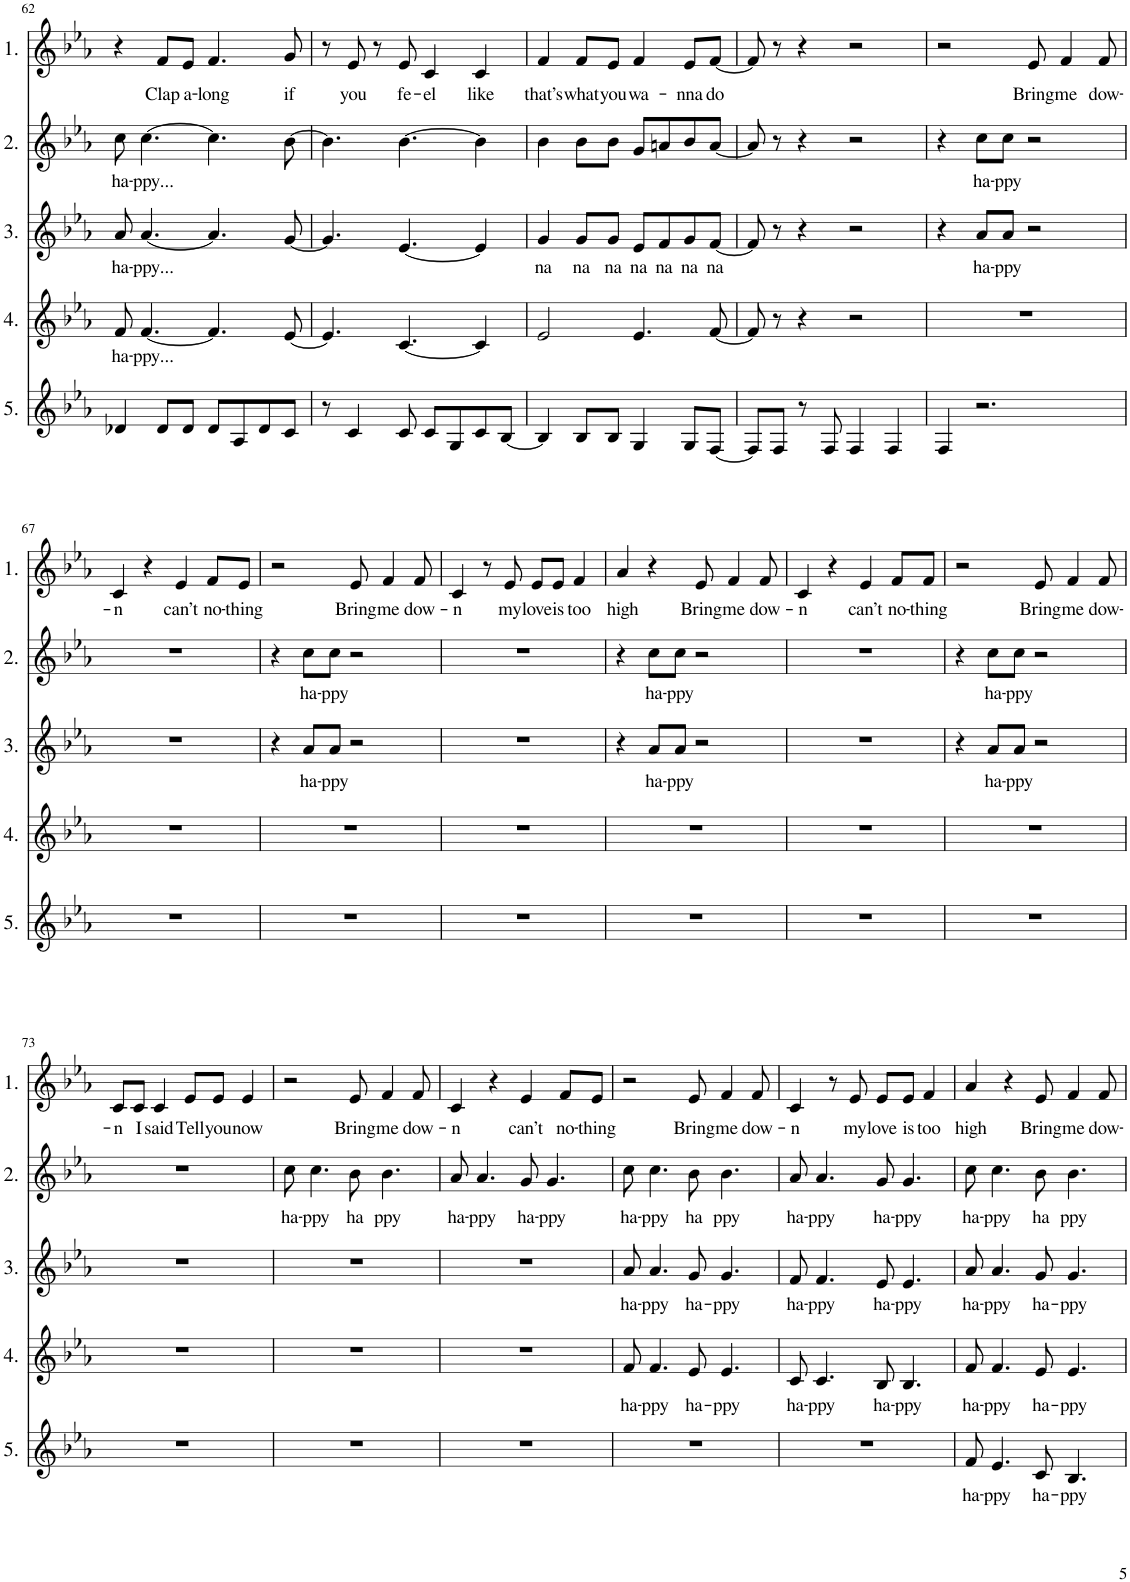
**kern	**text	**kern	**text	**kern	**text	**kern	**text	**kern	**text
*part5	*part5	*part4	*part4	*part3	*part3	*part2	*part2	*part1	*part1
*staff5	*staff5	*staff4	*staff4	*staff3	*staff3	*staff2	*staff2	*staff1	*staff1
*I"5.	*	*I"4.	*	*I"3.	*	*I"2.	*	*I"1.	*
!!LO:PB:g=z
*clefG2	*	*clefG2	*	*clefG2	*	*clefG2	*	*clefG2	*
*	*	*	*	*	*	*	*	*Trd1c2	*
*k[b-e-a-]	*	*k[b-e-a-]	*	*k[b-e-a-]	*	*k[b-e-a-]	*	*k[b-e-a-]	*
*M4/4	*	*M4/4	*	*M4/4	*	*M4/4	*	*M4/4	*
=62	=62	=62	=62	=62	=62	=62	=62	=62	=62
!	!	!	!LO:LY:b	!	!LO:LY:b	!	!LO:LY:b	!	!
4d-X/	.	8f/	ha-	8a-/	ha-	8cc\	ha-	4r	.
!	!	!	!LO:LY:b	!	!LO:LY:b	!	!LO:LY:b	!	!
.	.	[4.f/	-ppy...	[4.a-/	-ppy...	[4.cc\	-ppy...	.	.
!	!	!	!	!	!	!	!	!	!LO:LY:b
8d-/L	.	.	.	.	.	.	.	8f/L	Clap
!	!	!	!	!	!	!	!	!	!LO:LY:b
8d-/J	.	.	.	.	.	.	.	8e-/J	a-
!	!	!	!	!	!	!	!	!	!LO:LY:b
8d-/L	.	4.f/]	.	4.a-/]	.	4.cc\]	.	4.f/	-long
8A-/	.	.	.	.	.	.	.	.	.
8d-/	.	.	.	.	.	.	.	.	.
!	!	!	!	!	!	!	!	!	!LO:LY:b
8c/J	.	[8e-/	.	[8g/	.	[8b-\	.	8g/	if
=63	=63	=63	=63	=63	=63	=63	=63	=63	=63
8r	.	4.e-/]	.	4.g/]	.	4.b-\]	.	8r	.
!	!	!	!	!	!	!	!	!	!LO:LY:b
4c/	.	.	.	.	.	.	.	8e-/	you
.	.	.	.	.	.	.	.	8r	.
!	!	!	!	!	!	!	!	!	!LO:LY:b
8c/	.	[4.c/	.	[4.e-/	.	[4.b-\	.	8e-/	fe-
!	!	!	!	!	!	!	!	!	!LO:LY:b
8c/L	.	.	.	.	.	.	.	4c/	-el
8G/	.	.	.	.	.	.	.	.	.
!	!	!	!	!	!	!	!	!	!LO:LY:b
8c/	.	4c/]	.	4e-/]	.	4b-\]	.	4c/	like
[8B-/J	.	.	.	.	.	.	.	.	.
=64	=64	=64	=64	=64	=64	=64	=64	=64	=64
!	!	!	!	!	!LO:LY:b	!	!	!	!LO:LY:b
4B-/]	.	2e-/	.	4g/	na	4b-\	.	4f/	that’s
!	!	!	!	!	!LO:LY:b	!	!	!	!LO:LY:b
8B-/L	.	.	.	8g/L	na	8b-\L	.	8f/L	what
!	!	!	!	!	!LO:LY:b	!	!	!	!LO:LY:b
8B-/J	.	.	.	8g/J	na	8b-\J	.	8e-/J	you
!	!	!	!	!	!LO:LY:b	!	!	!	!LO:LY:b
4G/	.	4.e-/	.	8e-/L	na	8g/L	.	4f/	wa-
!	!	!	!	!	!LO:LY:b	!	!	!	!
.	.	.	.	8f/	na	8an/	.	.	.
!	!	!	!	!	!LO:LY:b	!	!	!	!LO:LY:b
8G/L	.	.	.	8g/	na	8b-/	.	8e-/L	-nna
!	!	!	!	!	!LO:LY:b	!	!	!	!LO:LY:b
[8F/J	.	[8f/	.	[8f/J	na	[8a/J	.	[8f/J	do
=65	=65	=65	=65	=65	=65	=65	=65	=65	=65
8F/L]	.	8f/]	.	8f/]	.	8a/]	.	8f/]	.
8F/J	.	8r	.	8r	.	8r	.	8r	.
8r	.	4r	.	4r	.	4r	.	4r	.
8F/	.	.	.	.	.	.	.	.	.
4F/	.	2r	.	2r	.	2r	.	2r	.
4F/	.	.	.	.	.	.	.	.	.
=66	=66	=66	=66	=66	=66	=66	=66	=66	=66
4F/	.	1r	.	4r	.	4r	.	2r	.
!	!	!	!	!	!LO:LY:b	!	!LO:LY:b	!	!
2.r	.	.	.	8a-/L	ha-	8cc\L	ha-	.	.
!	!	!	!	!	!LO:LY:b	!	!LO:LY:b	!	!
.	.	.	.	8a-/J	-ppy	8cc\J	-ppy	.	.
!	!	!	!	!	!	!	!	!	!LO:LY:b
.	.	.	.	2r	.	2r	.	8e-/	Bring
!	!	!	!	!	!	!	!	!	!LO:LY:b
.	.	.	.	.	.	.	.	4f/	me
!	!	!	!	!	!	!	!	!	!LO:LY:b
.	.	.	.	.	.	.	.	8f/	dow-
!!LO:LB:g=z
=67	=67	=67	=67	=67	=67	=67	=67	=67	=67
!	!	!	!	!	!	!	!	!	!LO:LY:b
1r	.	1r	.	1r	.	1r	.	4c/	-n
.	.	.	.	.	.	.	.	4r	.
!	!	!	!	!	!	!	!	!	!LO:LY:b
.	.	.	.	.	.	.	.	4e-/	can’t
!	!	!	!	!	!	!	!	!	!LO:LY:b
.	.	.	.	.	.	.	.	8f/L	no-
!	!	!	!	!	!	!	!	!	!LO:LY:b
.	.	.	.	.	.	.	.	8e-/J	-thing
=68	=68	=68	=68	=68	=68	=68	=68	=68	=68
1r	.	1r	.	4r	.	4r	.	2r	.
!	!	!	!	!	!LO:LY:b	!	!LO:LY:b	!	!
.	.	.	.	8a-/L	ha-	8cc\L	ha-	.	.
!	!	!	!	!	!LO:LY:b	!	!LO:LY:b	!	!
.	.	.	.	8a-/J	-ppy	8cc\J	-ppy	.	.
!	!	!	!	!	!	!	!	!	!LO:LY:b
.	.	.	.	2r	.	2r	.	8e-/	Bring
!	!	!	!	!	!	!	!	!	!LO:LY:b
.	.	.	.	.	.	.	.	4f/	me
!	!	!	!	!	!	!	!	!	!LO:LY:b
.	.	.	.	.	.	.	.	8f/	dow-
=69	=69	=69	=69	=69	=69	=69	=69	=69	=69
!	!	!	!	!	!	!	!	!	!LO:LY:b
1r	.	1r	.	1r	.	1r	.	4c/	-n
.	.	.	.	.	.	.	.	8r	.
!	!	!	!	!	!	!	!	!	!LO:LY:b
.	.	.	.	.	.	.	.	8e-/	my
!	!	!	!	!	!	!	!	!	!LO:LY:b
.	.	.	.	.	.	.	.	8e-/L	love
!	!	!	!	!	!	!	!	!	!LO:LY:b
.	.	.	.	.	.	.	.	8e-/J	is
!	!	!	!	!	!	!	!	!	!LO:LY:b
.	.	.	.	.	.	.	.	4f/	too
=70	=70	=70	=70	=70	=70	=70	=70	=70	=70
!	!	!	!	!	!	!	!	!	!LO:LY:b
1r	.	1r	.	4r	.	4r	.	4a-/	high
!	!	!	!	!	!LO:LY:b	!	!LO:LY:b	!	!
.	.	.	.	8a-/L	ha-	8cc\L	ha-	4r	.
!	!	!	!	!	!LO:LY:b	!	!LO:LY:b	!	!
.	.	.	.	8a-/J	-ppy	8cc\J	-ppy	.	.
!	!	!	!	!	!	!	!	!	!LO:LY:b
.	.	.	.	2r	.	2r	.	8e-/	Bring
!	!	!	!	!	!	!	!	!	!LO:LY:b
.	.	.	.	.	.	.	.	4f/	me
!	!	!	!	!	!	!	!	!	!LO:LY:b
.	.	.	.	.	.	.	.	8f/	dow-
=71	=71	=71	=71	=71	=71	=71	=71	=71	=71
!	!	!	!	!	!	!	!	!	!LO:LY:b
1r	.	1r	.	1r	.	1r	.	4c/	-n
.	.	.	.	.	.	.	.	4r	.
!	!	!	!	!	!	!	!	!	!LO:LY:b
.	.	.	.	.	.	.	.	4e-/	can’t
!	!	!	!	!	!	!	!	!	!LO:LY:b
.	.	.	.	.	.	.	.	8f/L	no-
!	!	!	!	!	!	!	!	!	!LO:LY:b
.	.	.	.	.	.	.	.	8f/J	-thing
=72	=72	=72	=72	=72	=72	=72	=72	=72	=72
1r	.	1r	.	4r	.	4r	.	2r	.
!	!	!	!	!	!LO:LY:b	!	!LO:LY:b	!	!
.	.	.	.	8a-/L	ha-	8cc\L	ha-	.	.
!	!	!	!	!	!LO:LY:b	!	!LO:LY:b	!	!
.	.	.	.	8a-/J	-ppy	8cc\J	-ppy	.	.
!	!	!	!	!	!	!	!	!	!LO:LY:b
.	.	.	.	2r	.	2r	.	8e-/	Bring
!	!	!	!	!	!	!	!	!	!LO:LY:b
.	.	.	.	.	.	.	.	4f/	me
!	!	!	!	!	!	!	!	!	!LO:LY:b
.	.	.	.	.	.	.	.	8f/	dow-
!!LO:LB:g=z
=73	=73	=73	=73	=73	=73	=73	=73	=73	=73
!	!	!	!	!	!	!	!	!	!LO:LY:b
1r	.	1r	.	1r	.	1r	.	8c/L	-n
!	!	!	!	!	!	!	!	!	!LO:LY:b
.	.	.	.	.	.	.	.	8c/J	I
!	!	!	!	!	!	!	!	!	!LO:LY:b
.	.	.	.	.	.	.	.	4c/	said
!	!	!	!	!	!	!	!	!	!LO:LY:b
.	.	.	.	.	.	.	.	8e-/L	Tell
!	!	!	!	!	!	!	!	!	!LO:LY:b
.	.	.	.	.	.	.	.	8e-/J	you
!	!	!	!	!	!	!	!	!	!LO:LY:b
.	.	.	.	.	.	.	.	4e-/	now
=74	=74	=74	=74	=74	=74	=74	=74	=74	=74
!	!	!	!	!	!	!	!LO:LY:b	!	!
1r	.	1r	.	1r	.	8cc\	ha-	2r	.
!	!	!	!	!	!	!	!LO:LY:b	!	!
.	.	.	.	.	.	4.cc\	-ppy	.	.
!	!	!	!	!	!	!	!LO:LY:b	!	!LO:LY:b
.	.	.	.	.	.	8b-\	ha	8e-/	Bring
!	!	!	!	!	!	!	!LO:LY:b	!	!LO:LY:b
.	.	.	.	.	.	4.b-\	ppy	4f/	me
!	!	!	!	!	!	!	!	!	!LO:LY:b
.	.	.	.	.	.	.	.	8f/	dow-
=75	=75	=75	=75	=75	=75	=75	=75	=75	=75
!	!	!	!	!	!	!	!LO:LY:b	!	!LO:LY:b
1r	.	1r	.	1r	.	8a-/	ha-	4c/	-n
!	!	!	!	!	!	!	!LO:LY:b	!	!
.	.	.	.	.	.	4.a-/	-ppy	.	.
.	.	.	.	.	.	.	.	4r	.
!	!	!	!	!	!	!	!LO:LY:b	!	!LO:LY:b
.	.	.	.	.	.	8g/	ha-	4e-/	can’t
!	!	!	!	!	!	!	!LO:LY:b	!	!
.	.	.	.	.	.	4.g/	-ppy	.	.
!	!	!	!	!	!	!	!	!	!LO:LY:b
.	.	.	.	.	.	.	.	8f/L	no-
!	!	!	!	!	!	!	!	!	!LO:LY:b
.	.	.	.	.	.	.	.	8e-/J	-thing
=76	=76	=76	=76	=76	=76	=76	=76	=76	=76
!	!	!	!LO:LY:b	!	!LO:LY:b	!	!LO:LY:b	!	!
1r	.	8f/	ha-	8a-/	ha-	8cc\	ha-	2r	.
!	!	!	!LO:LY:b	!	!LO:LY:b	!	!LO:LY:b	!	!
.	.	4.f/	-ppy	4.a-/	-ppy	4.cc\	-ppy	.	.
!	!	!	!LO:LY:b	!	!LO:LY:b	!	!LO:LY:b	!	!LO:LY:b
.	.	8e-/	ha-	8g/	ha-	8b-\	ha	8e-/	Bring
!	!	!	!LO:LY:b	!	!LO:LY:b	!	!LO:LY:b	!	!LO:LY:b
.	.	4.e-/	-ppy	4.g/	-ppy	4.b-\	ppy	4f/	me
!	!	!	!	!	!	!	!	!	!LO:LY:b
.	.	.	.	.	.	.	.	8f/	dow-
=77	=77	=77	=77	=77	=77	=77	=77	=77	=77
!	!	!	!LO:LY:b	!	!LO:LY:b	!	!LO:LY:b	!	!LO:LY:b
1r	.	8c/	ha-	8f/	ha-	8a-/	ha-	4c/	-n
!	!	!	!LO:LY:b	!	!LO:LY:b	!	!LO:LY:b	!	!
.	.	4.c/	-ppy	4.f/	-ppy	4.a-/	-ppy	.	.
.	.	.	.	.	.	.	.	8r	.
!	!	!	!	!	!	!	!	!	!LO:LY:b
.	.	.	.	.	.	.	.	8e-/	my
!	!	!	!LO:LY:b	!	!LO:LY:b	!	!LO:LY:b	!	!LO:LY:b
.	.	8B-/	ha-	8e-/	ha-	8g/	ha-	8e-/L	love
!	!	!	!LO:LY:b	!	!LO:LY:b	!	!LO:LY:b	!	!LO:LY:b
.	.	4.B-/	-ppy	4.e-/	-ppy	4.g/	-ppy	8e-/J	is
!	!	!	!	!	!	!	!	!	!LO:LY:b
.	.	.	.	.	.	.	.	4f/	too
=78	=78	=78	=78	=78	=78	=78	=78	=78	=78
!	!LO:LY:b	!	!LO:LY:b	!	!LO:LY:b	!	!LO:LY:b	!	!LO:LY:b
8f/	ha-	8f/	ha-	8a-/	ha-	8cc\	ha-	4a-/	high
!	!LO:LY:b	!	!LO:LY:b	!	!LO:LY:b	!	!LO:LY:b	!	!
4.e-/	-ppy	4.f/	-ppy	4.a-/	-ppy	4.cc\	-ppy	.	.
.	.	.	.	.	.	.	.	4r	.
!	!LO:LY:b	!	!LO:LY:b	!	!LO:LY:b	!	!LO:LY:b	!	!LO:LY:b
8c/	ha-	8e-/	ha-	8g/	ha-	8b-\	ha	8e-/	Bring
!	!LO:LY:b	!	!LO:LY:b	!	!LO:LY:b	!	!LO:LY:b	!	!LO:LY:b
4.B-/	-ppy	4.e-/	-ppy	4.g/	-ppy	4.b-\	ppy	4f/	me
!	!	!	!	!	!	!	!	!	!LO:LY:b
.	.	.	.	.	.	.	.	8f/	dow-
=	=	=	=	=	=	=	=	=	=
*-	*-	*-	*-	*-	*-	*-	*-	*-	*-
